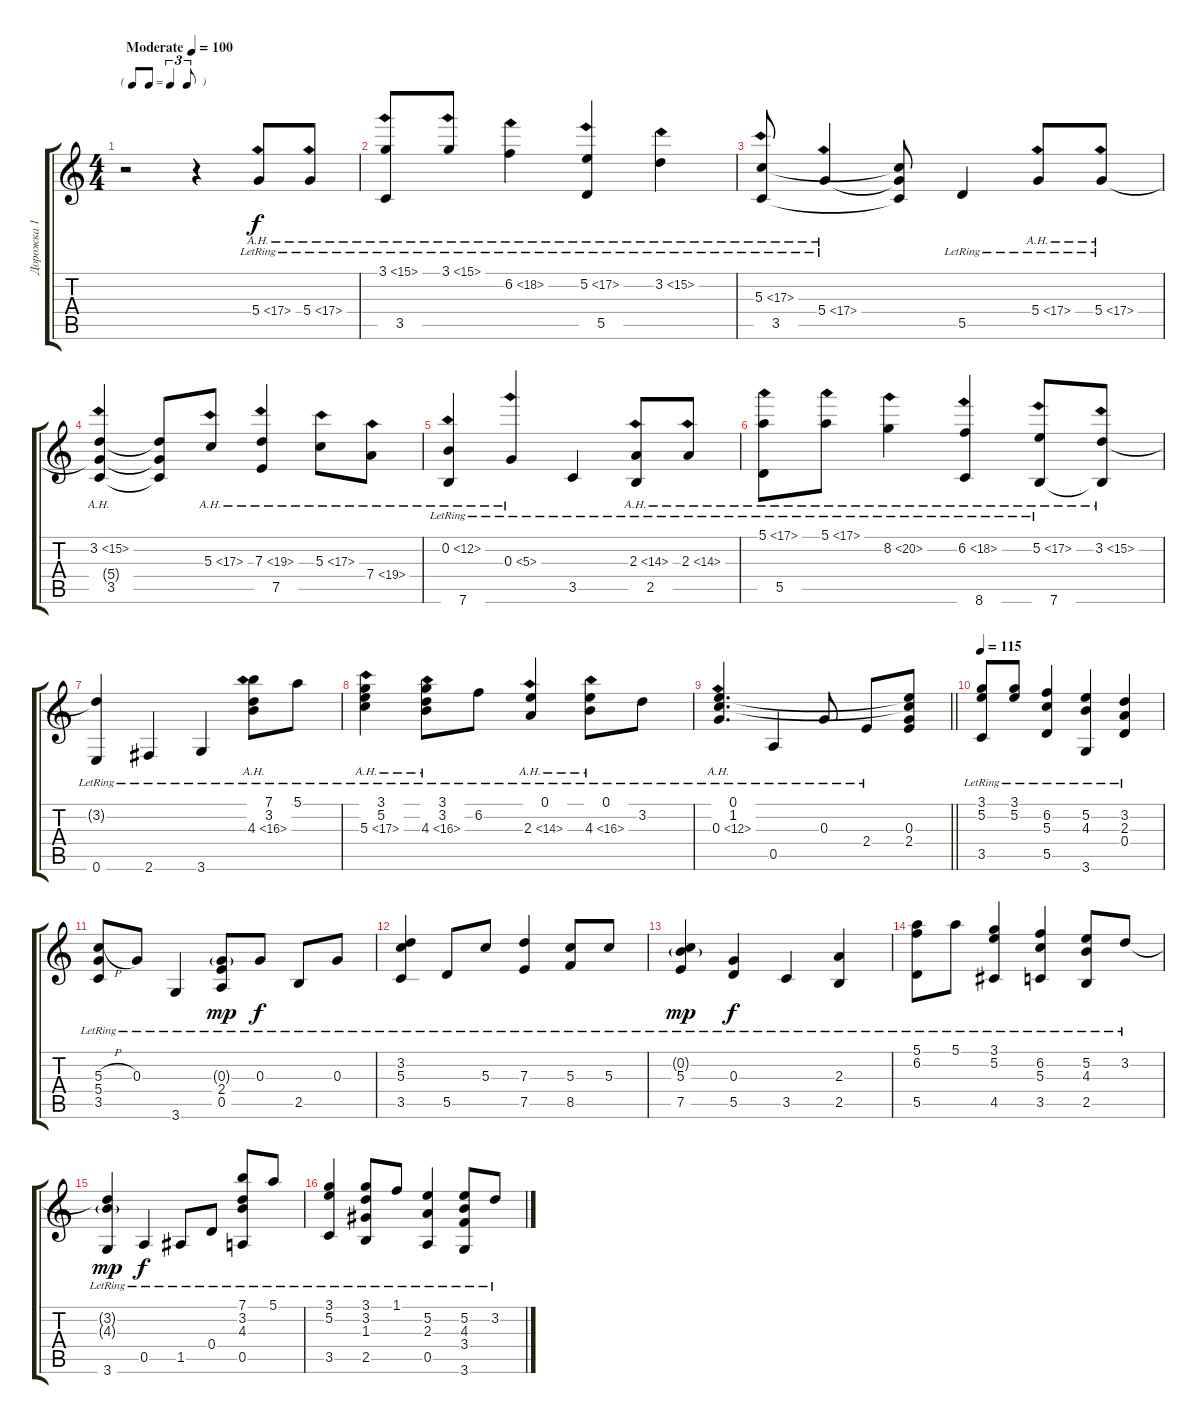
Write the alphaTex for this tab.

\track ("Дорожка 1" "Дорожка 1") {instrument acousticguitarsteel}
\staff {score tabs}
\tuning (E4 B3 G3 D3 A2 E2) {hide}
\ts (4 4)
\tf triplet8th
\tempo (100 "Moderate")
\clef g2
\ks c
r.2{dy f instrument acousticguitarsteel} r.4 5.4{ah 12 lr}.8 5.4{ah 12 lr}.8 |
(3.1{ah 12 lr} 3.5{lr}).8 3.1{ah 12 lr}.8 6.2{ah 12 lr}.4 (5.2{ah 12 lr} 5.5{lr}).4 3.2{ah 12 lr}.4 |
(5.3{ah 12 lr} 3.5{lr}).8 5.4{ah 12 lr}.4 (5.3{t} 5.4{t} 3.5{t}).8 5.5{lr}.4 5.4{ah 12 lr}.8 5.4{ah 12 lr}.8 |
(3.2{ah 12} 5.4{t} 3.5).4 (3.2{t} 5.4{t} 3.5{t}).8 5.3{ah 12}.8 (7.3{ah 12} 7.5).4 5.3{ah 12}.8 7.4{ah 12}.8 |
(0.2{ah 12 lr} 7.6{lr}).4 0.3{ah 5 lr}.4 3.5{lr}.4 (2.3{ah 12 lr} 2.5{lr}).8 2.3{ah 12 lr}.8 |
(5.1{ah 12 lr} 5.5{lr}).8 5.1{ah 12 lr}.8 8.2{ah 12 lr}.4 (6.2{ah 12 lr} 8.6{lr}).4 (5.2{ah 12 lr} 7.6{lr}).8 (3.2{ah 12} 7.6{t}).8 |
(3.2{t} 0.6{lr}).4 2.6{lr}.4 3.6{lr}.4 (7.1{lr} 3.2{lr} 4.3{ah 12 lr}).8 5.1{lr}.8 |
(3.1{lr} 5.2{lr} 5.3{ah 12 lr}).4 (3.1{lr} 3.2{lr} 4.3{ah 12 lr}).8 6.2{lr}.8 (0.1{lr} 2.3{ah 12 lr}).4 (0.1{lr} 4.3{ah 12 lr}).8 3.2{lr}.8 |
\barLineRight lightlight
(0.1{lr} 1.2{lr} 0.3{ah 12 lr}).4{d} 0.5{lr}.4 0.3{lr}.8 2.4{lr}.8 (0.1{t} 1.2{t} 0.3 2.4).8 |
\tempo 115
(3.1{lr} 5.2{lr} 3.5{lr}).8 (3.1{lr} 5.2{lr}).8 (6.2{lr} 5.3{lr} 5.5{lr}).4 (5.2{lr} 4.3{lr} 3.6{lr}).4 (3.2{lr} 2.3{lr} 0.4{lr}).4 |
(5.3{h lr} 5.4{lr} 3.5{lr}).8 0.3{lr}.8 3.6{lr}.4 (0.3{g lr} 2.4{lr} 0.5{lr}).8{dy mp} 0.3{lr}.8{dy f} 2.5{lr}.8 0.3{lr}.8 |
(3.2{lr} 5.3{lr} 3.5{lr}).4 5.5{lr}.8 5.3{lr}.8 (7.3{lr} 7.5{lr}).4 (5.3{lr} 8.5{lr}).8 5.3{lr}.8 |
(0.2{g lr} 5.3{lr} 7.5{lr}).4{dy mp} (0.3{lr} 5.5{lr}).4{dy f} 3.5{lr}.4 (2.3{lr} 2.5{lr}).4 |
(5.1{lr} 6.2{lr} 5.5{lr}).8 5.1{lr}.8 (3.1{lr} 5.2{lr} 4.5{lr}).4 (6.2{lr} 5.3{lr} 3.5{lr}).4 (5.2{lr} 4.3{lr} 2.5{lr}).8 3.2{lr}.8 |
(3.2{t} 4.3{g lr} 3.6{lr}).4{dy mp} 0.5{lr}.4{dy f} 1.5{lr}.8 0.4{lr}.8 (7.1{lr} 3.2{lr} 4.3{lr} 0.5{lr}).8 5.1{lr}.8 |
(3.1{lr} 5.2{lr} 3.5{lr}).4 (3.1{lr} 3.2{lr} 1.3{lr} 2.5{lr}).8 1.1{lr}.8 (5.2{lr} 2.3{lr} 0.5{lr}).4 (5.2{lr} 4.3{lr} 3.4{lr} 3.6{lr}).8 3.2{lr}.8
